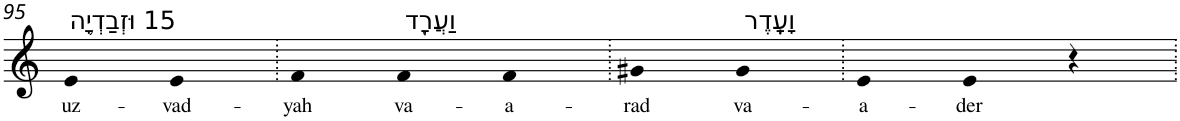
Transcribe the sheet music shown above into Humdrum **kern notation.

**kern	**text
*part1	*part1
*staff1	*staff1
*I"Piano	*
*I'Pno	*
!!LO:PB:g=z
*clefG2	*
*k[]	*
=95	=95
!LO:TX:a:t=15 וּזְבַדְיָ֥ה	!
!	!LO:LY:b
4e	uz-
!	!LO:LY:b
4e	-vad-
=96.	=96.
!	!LO:LY:b
4f	-yah
!LO:TX:a:t=וַעֲרָ֖ד	!
!	!LO:LY:b
4f	va-
!	!LO:LY:b
4f	-a-
=97.	=97.
!	!LO:LY:b
4g#X	-rad
!LO:TX:a:t=וָעָֽדֶר	!
!	!LO:LY:b
4g#	va-
=98.	=98.
!	!LO:LY:b
4e	-a-
!	!LO:LY:b
4e	-der
4r	.
=.	=.
*-	*-
